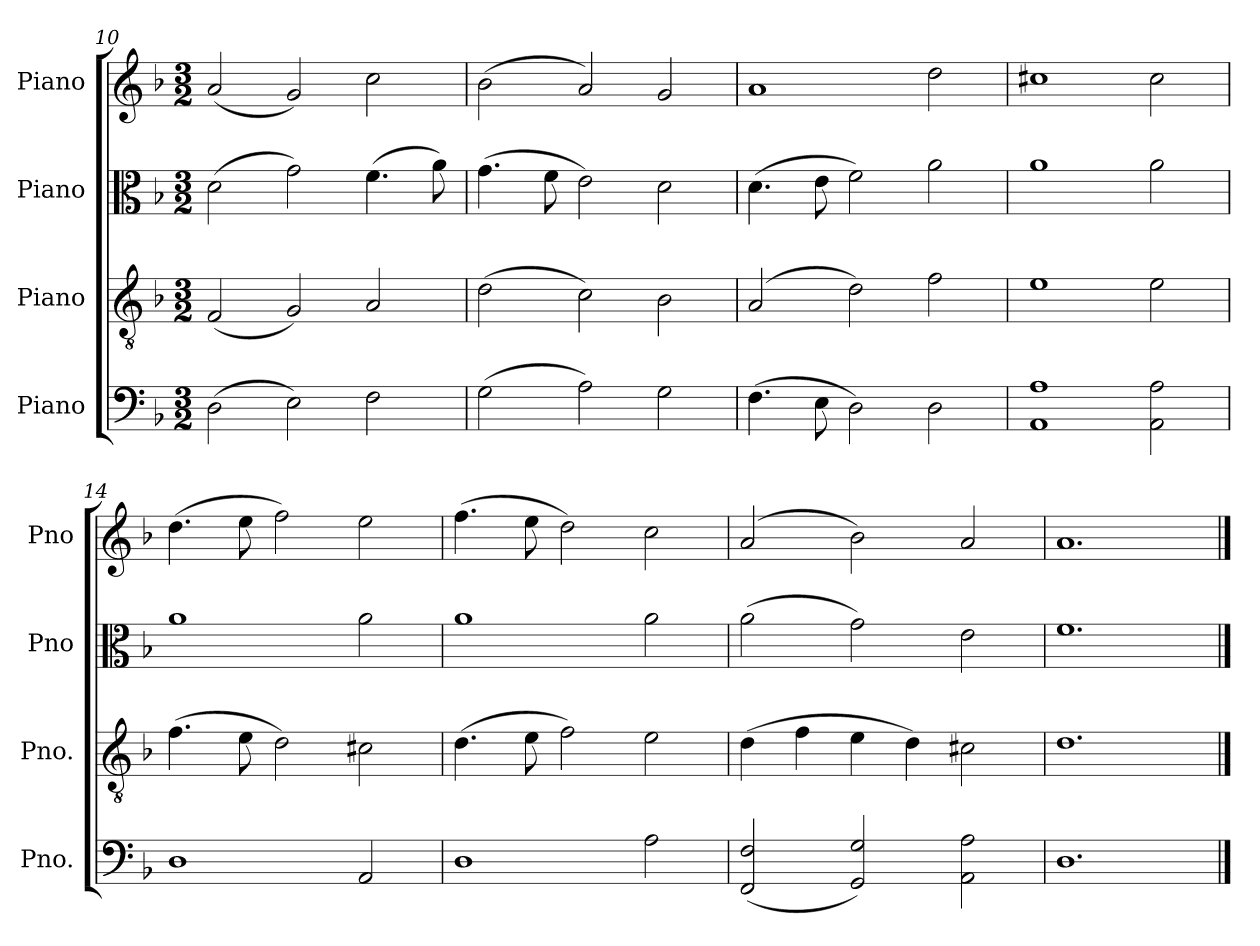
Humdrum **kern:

**kern	**kern	**kern	**kern
*part4	*part3	*part2	*part1
*staff4	*staff3	*staff2	*staff1
*I"Piano	*I"Piano	*I"Piano	*I"Piano
*I'Pno.	*I'Pno.	*I'Pno	*I'Pno
*clefF4	*clefGv2	*clefC3	*clefG2
*k[b-]	*k[b-]	*k[b-]	*k[b-]
*M3/2	*M3/2	*M3/2	*M3/2
=10	=10	=10	=10
(>2D\	(<2F/	(>2d\	(<2a/
2E\)	2G/)	2g\)	2g/)
2F\	2A/	(>4.f\	2cc\
.	.	8a\)	.
=11	=11	=11	=11
(>2G\	(>2d\	(>4.g\	(>2b-\
.	.	8f\	.
2A\)	2c\)	2e\)	2a/)
2G\	2B-\	2d\	2g/
=12	=12	=12	=12
(>4.F\	(>2A/	(>4.d\	1a
8E\	.	8e\	.
2D\)	2d\)	2f\)	.
2D\	2f\	2a\	2dd\
=13	=13	=13	=13
1AA 1A	1e	1a	1cc#X
2AA\ 2A\	2e\	2a\	2cc#\
=14	=14	=14	=14
1D	(>4.f\	1a	(>4.dd\
.	8e\	.	8ee\
.	2d\)	.	2ff\)
2AA/	2c#X\	2a\	2ee\
=15	=15	=15	=15
1D	(>4.d\	1a	(>4.ff\
.	8e\	.	8ee\
.	2f\)	.	2dd\)
2A\	2e\	2a\	2cc\
!!LO:LB:g=z
=16	=16	=16	=16
(<2FF/ 2F/	(>4d\	(>2a\	(>2a/
.	4f\	.	.
2GG/ 2G/)	4e\	2g\)	2b-\)
.	4d\)	.	.
2AA\ 2A\	2c#X\	2e\	2a/
=17	=17	=17	=17
1.D	1.d	1.f	1.a
==	==	==	==
*-	*-	*-	*-
